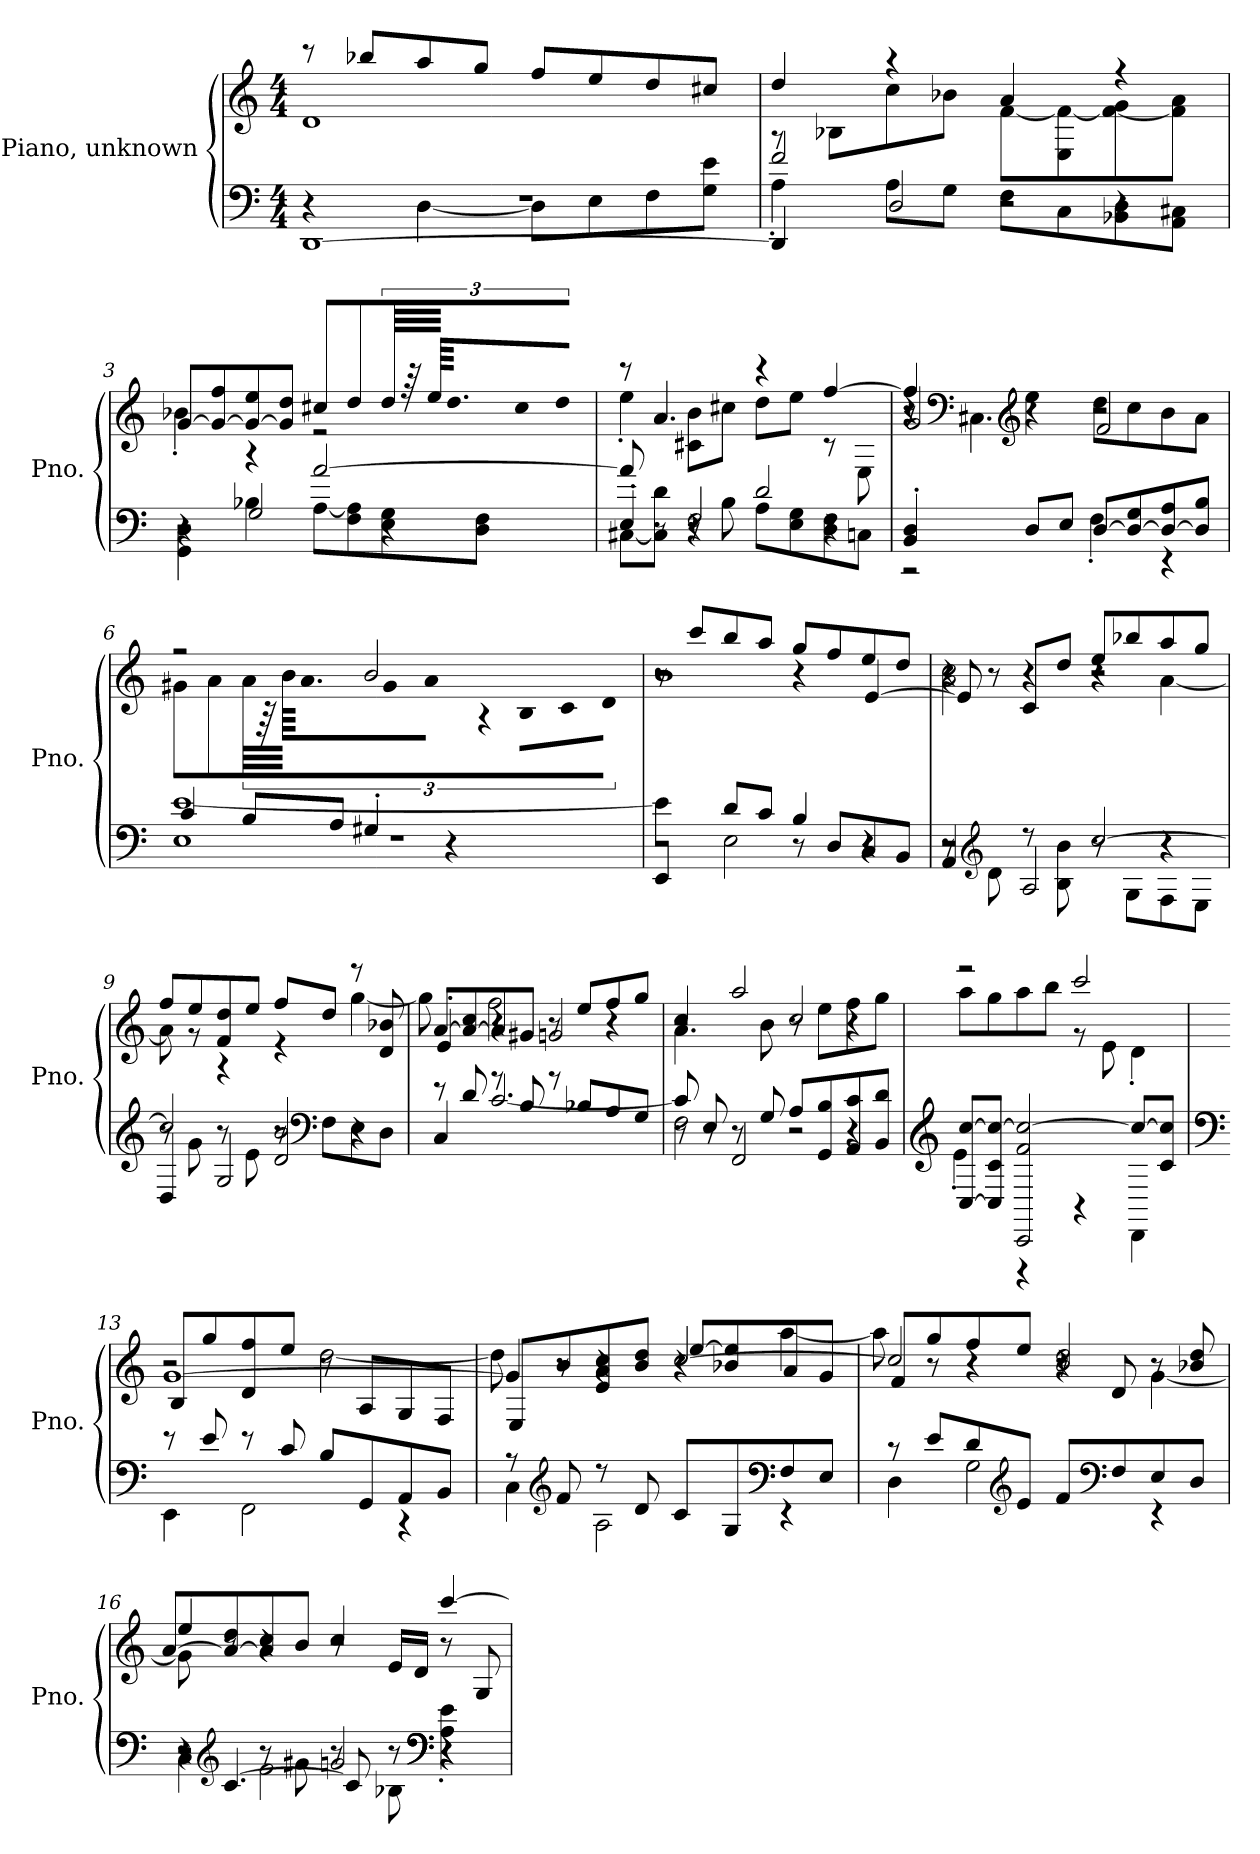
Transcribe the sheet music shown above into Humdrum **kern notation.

**kern	**kern
*part1	*part1
*staff2	*staff1
*I"Piano, unknown	*
*I'Pno.	*
*clefF4	*clefG2
*k[]	*k[]
*M4/4	*M4/4
*MM120	*MM120
=1	=1
*^	*^
*	*^	*	*
1r	4r	[1DD	8r	1d
.	.	.	8bb-X/L	.
.	[4D\	.	8aa/	.
.	.	.	8gg/J	.
.	8D\L]	.	8ff/L	.
.	8E\	.	8ee/	.
.	8F\	.	8dd/	.
.	8G\ 8e\J	.	8cc#X/J	.
=2	=2	=2	=2	=2
2f/	4A'\	4DD/]	4dd/	8r
.	.	.	.	8B-X\L
.	8A\L	2D/	4r	8cc\
.	8G\J	.	.	8b-X\J
2r	8F\L	.	4a/	[8f\L
.	8C\	.	.	8E\ 8f\_
.	8BB-X\ 8D\	4r	4r	8f\_ 8g\
.	8AA\ 8C#X\J	.	.	8f\] 8a\J
=3	=3	=3	=3	=3
2r	4GG\ 4D\	4r	[8g/L	4b-X'\
.	.	.	8g/_ 8ff/	.
.	4B-X\	2G/	8g/_ 8ee/	4r
.	.	.	8g/] 8dd/J	.
[2a/	[8A\L	.	8cc#X/L	2r
.	8F\ 8A\]	.	8dd/	.
.	8E\ 8G\	4r	96dd/Jkkk	.
.	.	.	96r	.
.	.	.	96ee/KKLL	.
.	.	.	16.dd/	.
.	8D\ 8F\J	.	16cc#/	.
.	.	.	16dd/JJ	.
!!LO:LB:g=z	!!
=4	=4	=4	=4	=4
8a/]	[8C#X\L	4E'/	8r	4ee'\
8r	8C#\] 8d\J	.	4.a/	.
4r	8r	2F/	.	8c#X\ 8b\L
.	8B\	.	.	8cc#X\J
2d/	8A\L	.	4r	8dd\L
.	8E\ 8G\	.	.	8ee\J
.	8D\ 8F\	4r	[4ff/	8r
.	8Cn\J	.	.	8E\
*	*v	*v	*	*
=5	=5	=5	=5
*	*	*^	*^
4BB/' 4D/'	2r	4ff/]	4r	2g/	8r
*	*	*clefF4	*	*	*
.	.	.	.	.	4.C#X\
*	*	*clefG2	*	*	*
8D/L	.	4r	4ee\	.	.
8E/J	.	.	.	.	.
[8D/L	4F'\	2r	8dd\L	2f/	2r
8D/_ 8G/	.	.	8cc\	.	.
8D/_ 8A/	4r	.	8b\	.	.
8D/] 8B/J	.	.	8a\J	.	.
*	*	*	*v	*v	*v
=6	=6	=6	=6
*	*^	*	*
1r	1E [1e	4c/	2r	8g#X\L
.	.	.	.	8a\
.	.	8B/L	.	96a\Jkkk
.	.	.	.	96r
.	.	.	.	96b\KKLL
.	.	.	.	16.a\
.	.	8A/J	.	16g#\
.	.	.	.	16a\JJ
.	.	4G#X'/	2b/	8r
.	.	.	.	8B\L
.	.	4r	.	8c\
.	.	.	.	8d\J
!!LO:LB:g=z
=7	=7	=7	=7	=7
*	*	*	*	*^
2r	4e\]	4EE/	8r	1b	2r
.	.	.	8ccc/L	.	.
.	2E\	8d/L	8bb/	.	.
.	.	8c/J	8aa/J	.	.
4B/	.	8r	8gg/L	.	4r
.	.	8D/L	8ff/	.	.
4r	4r	8C/	8ee/	.	[4e/
.	.	8BB/J	8dd/J	.	.
=8	=8	=8	=8	=8	=8
2r	8r	4AA/	4r	2a\ 2cc\	8e/]
*clefG2	*	*	*	*	*
.	8d\	.	.	.	8r
.	8r	2A/	8c/L	.	4r
.	8B\ 8b\	.	8dd/J	.	.
[2cc/	8r	.	8ee/L	4r	2r
.	8G\L	.	8bb-X/	.	.
.	8F\	4r	8aa/	[4a\	.
.	8E\J	.	8gg/J	.	.
*	*	*	*	*v	*v
=9	=9	=9	=9	=9
2cc/]	8r	4D/	8ff/L	8a\]
.	8g\	.	8ee/	8r
.	8r	2G/	8f/ 8dd/	4r
.	8e\	.	8ee/J	.
2d/ 2b/	8r	.	8ff/L	4r
*clefF4	*	*	*	*
.	8F\L	.	8dd/J	.
.	8E\	4r	8r	[4gg\
.	8D\J	.	8d/ 8b-X/	.
*	*v	*v	*	*
!!LO:LB:g=z
=10	=10	=10	=10
*	*	*	*^
8r	4C/	[8a/L	8gg\]	4e'/
8d/	.	8a/_ 8cc/	8r	.
8r	[2.c/	8a/]	2ff\	4r
8B/	.	8g#X/J	.	.
8r	.	8r	.	2gn/
8B-X/L	.	8ee/L	.	.
8A/	.	8ff/	4r	.
8G/J	.	8gg/J	.	.
=11	=11	=11	=11	=11
*	*^	*	*	*
8r	2F\	8c/]	4cc/	4.a\	2r
8E/	.	8r	.	.	.
8r	.	2FF/	2aa/	.	.
8G/	.	.	.	8b\	.
8A/L	2r	.	.	8r	2cc/
8GG/ 8B/	.	.	.	8ee\L	.
8AA/ 8c/	.	4r	4r	8ff\	.
8BB/ 8d/J	.	.	.	8gg\J	.
*v	*v	*v	*	*	*
*	*v	*v	*v
=12	=12
*clefG2	*
*^	*^
[8C/ [8cc/L	4e'\	2r	8aa\L
8C/] 8c/ 8cc/_J	.	.	8gg\
2CC/ 2f/ 2cc/_	4r	.	8aa\
.	.	.	8bb\J
.	4r	2ccc/	8r
.	.	.	8e\
8cc/L_	4DD\	.	4d'\
8c/ 8cc/]J	.	.	.
*	*	*v	*v
!!LO:LB:g=z
=13	=13	=13
*clefF4	*	*
*	*	*^
*	*	*	*^
8r	4EE\	[1g	2r	8B/L
8e/	.	.	.	8gg/
8r	2FF\	.	.	8d/ 8ff/
8c/	.	.	.	8ee/J
8B/L	.	.	[2dd\	8r
8GG/	.	.	.	8A/L
8AA/	4r	.	.	8G/
8BB/J	.	.	.	8F/J
=14	=14	=14	=14	=14
8r	4C\	4g/]	8dd\]	8E/L
*clefG2	*	*	*	*
8f/	.	.	8r	8b/
8r	2A\	4r	4r	8e/ 8a/ 8cc/
8d/	.	.	.	8b/ 8dd/J
8c/L	.	[2cc/	4r	[8ee/L
8G/	.	.	.	8b-X/ 8ee/]
*clefF4	*	*	*	*
8F/	4r	.	[4aa\	8a/
8E/J	.	.	.	8g/J
=15	=15	=15	=15	=15
8r	4D\	2cc/]	8aa\]	8f/L
8e/L	.	.	8r	8gg/
8d/	2G\	.	4r	8ff/
*clefG2	*	*	*	*
8e/J	.	.	.	8ee/J
8f/L	.	2b/ 2dd/	4r	8r
*clefF4	*	*	*	*
8F/	.	.	.	8d/
8E/	4r	.	[4g\	8r
8D/J	.	.	.	8b-X/ 8dd/
!!LO:LB:g=z	!!	!!
=16	=16	=16	=16	=16
*^	*^	*	*	*
2r	4r	8r	4C\	4ee'/	8g\]	[8a/L
*clefG2	*	*	*	*	*	*
.	.	[4.c/	.	.	8r	8a/_ 8dd/
.	8r	.	2f\	4r	4r	8a/] 8cc/
.	8g#X\	.	.	.	.	8b/J
2gn/	8r	8c/]	.	4cc/	2r	8r
.	8B-X\	8r	.	.	.	16e/LL
.	.	.	.	.	.	16d/JJ
*clefF4	*	*	*	*	*	*
.	4A\' 4e\'	4r	4r	[4ccc/	.	8r
.	.	.	.	.	.	8G/
*v	*v	*v	*v	*	*	*
*	*v	*v	*v
=	=
*-	*-
